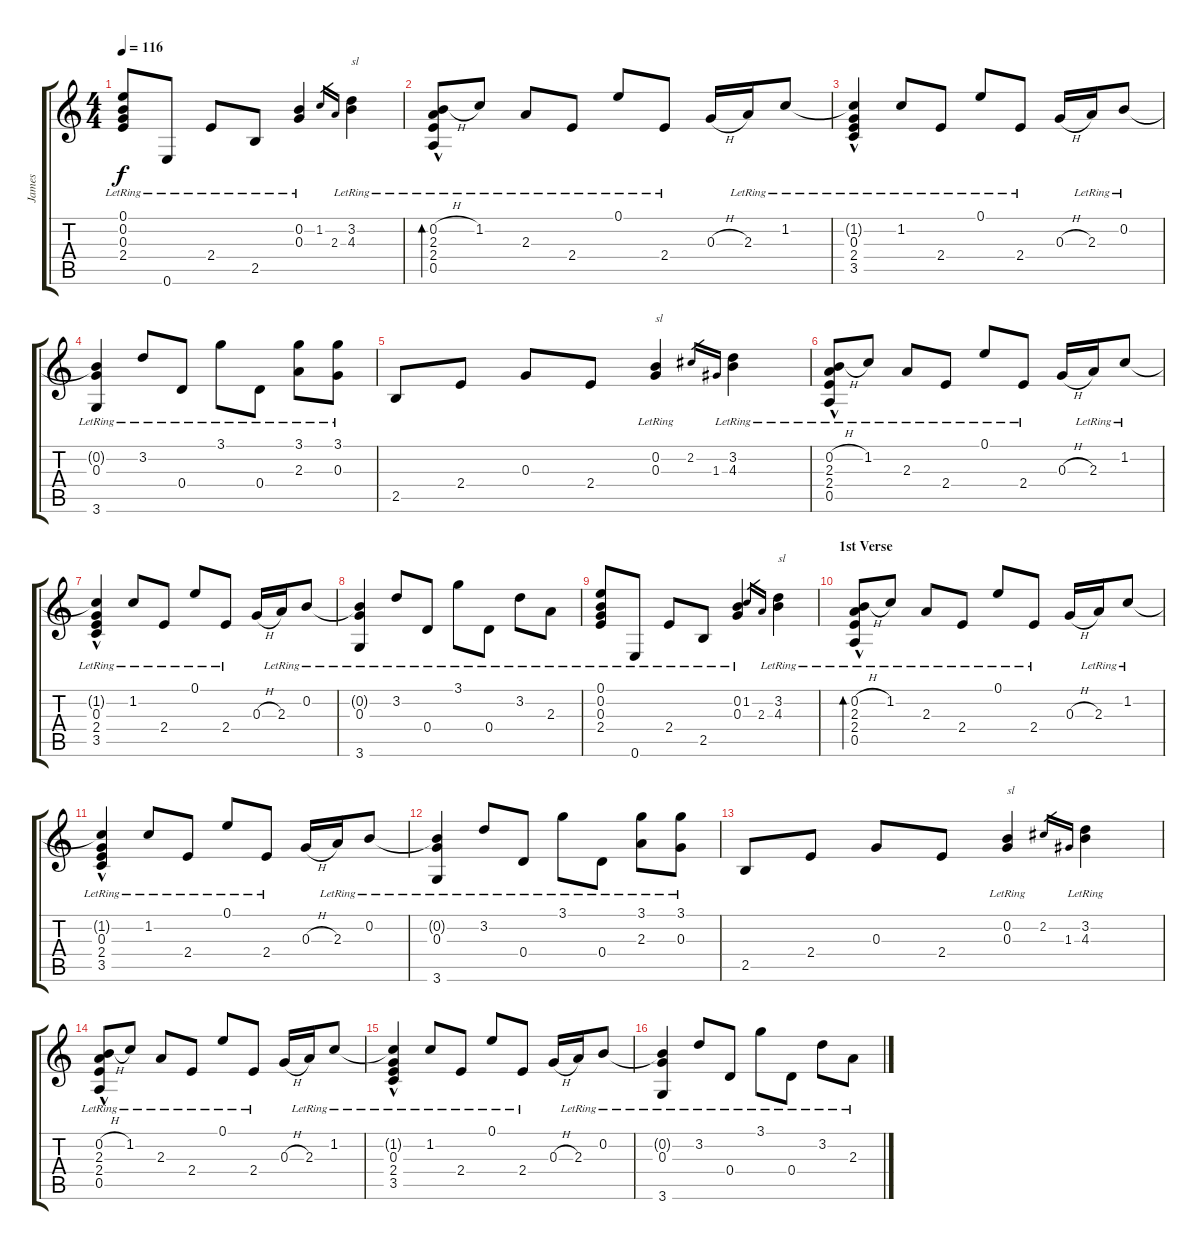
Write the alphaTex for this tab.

\track ("James" "James") {instrument acousticguitarnylon}
\staff {score tabs}
\tuning (E4 B3 G3 D3 A2 E2) {hide}
\ts (4 4)
\tempo 116
\clef g2
\ks aminor
(0.1{lr} 0.2{lr} 0.3{lr} 2.4{lr}).8{dy f} 0.6{lr}.8 2.4{lr}.8 2.5{lr}.8 (0.2{lr} 0.3{lr}).4 1.2.16{gr} 2.3.16{gr} (3.2{lr} 4.3{lr}).4{txt "sl"} |
(0.2{h} 2.3{lr} 2.4{lr} 0.5{hac lr}).8{bd 240} 1.2{lr}.8 2.3{lr}.8 2.4{lr}.8 0.1{lr}.8 2.4{lr}.8 0.3{h}.16 2.3{lr}.16 1.2{lr}.8 |
(1.2{t} 0.3{lr} 2.4{lr} 3.5{hac lr}).4 1.2{lr}.8 2.4{lr}.8 0.1{lr}.8 2.4{lr}.8 0.3{h}.16 2.3{lr}.16 0.2{lr}.8 |
(0.2{t} 0.3{lr} 3.6{lr}).4 3.2{lr}.8 0.4{lr}.8 3.1{lr}.8 0.4{lr}.8 (3.1{lr} 2.3{lr}).8 (3.1{lr} 0.3{lr}).8 |
2.5.8 2.4.8 0.3.8 2.4.8 (0.2{lr} 0.3{lr}).4{txt "sl"} 2.2.16{gr} 1.3.16{gr} (3.2{lr} 4.3{lr}).4 |
(0.2{h} 2.3{lr} 2.4{lr} 0.5{hac lr}).8 1.2{lr}.8 2.3{lr}.8 2.4{lr}.8 0.1{lr}.8 2.4{lr}.8 0.3{h}.16 2.3{lr}.16 1.2{lr}.8 |
(1.2{t} 0.3{lr} 2.4{lr} 3.5{hac lr}).4 1.2{lr}.8 2.4{lr}.8 0.1{lr}.8 2.4{lr}.8 0.3{h}.16 2.3{lr}.16 0.2{lr}.8 |
(0.2{t} 0.3{lr} 3.6{lr}).4 3.2{lr}.8 0.4{lr}.8 3.1{lr}.8 0.4{lr}.8 3.2{lr}.8 2.3{lr}.8 |
(0.1{lr} 0.2{lr} 0.3{lr} 2.4{lr}).8 0.6{lr}.8 2.4{lr}.8 2.5{lr}.8 (0.2{lr} 0.3{lr}).4 1.2.16{gr} 2.3.16{gr} (3.2{lr} 4.3{lr}).4{txt "sl"} |
\section ("" "1st Verse")
(0.2{h} 2.3{lr} 2.4{lr} 0.5{hac lr}).8{bd 240} 1.2{lr}.8 2.3{lr}.8 2.4{lr}.8 0.1{lr}.8 2.4{lr}.8 0.3{h}.16 2.3{lr}.16 1.2{lr}.8 |
(1.2{t} 0.3{lr} 2.4{lr} 3.5{hac lr}).4 1.2{lr}.8 2.4{lr}.8 0.1{lr}.8 2.4{lr}.8 0.3{h}.16 2.3{lr}.16 0.2{lr}.8 |
(0.2{t} 0.3{lr} 3.6{lr}).4 3.2{lr}.8 0.4{lr}.8 3.1{lr}.8 0.4{lr}.8 (3.1{lr} 2.3{lr}).8 (3.1{lr} 0.3{lr}).8 |
2.5.8 2.4.8 0.3.8 2.4.8 (0.2{lr} 0.3{lr}).4{txt "sl"} 2.2.16{gr} 1.3.16{gr} (3.2{lr} 4.3{lr}).4 |
(0.2{h} 2.3{lr} 2.4{lr} 0.5{hac lr}).8 1.2{lr}.8 2.3{lr}.8 2.4{lr}.8 0.1{lr}.8 2.4{lr}.8 0.3{h}.16 2.3{lr}.16 1.2{lr}.8 |
(1.2{t} 0.3{lr} 2.4{lr} 3.5{hac lr}).4 1.2{lr}.8 2.4{lr}.8 0.1{lr}.8 2.4{lr}.8 0.3{h}.16 2.3{lr}.16 0.2{lr}.8 |
(0.2{t} 0.3{lr} 3.6{lr}).4 3.2{lr}.8 0.4{lr}.8 3.1{lr}.8 0.4{lr}.8 3.2{lr}.8 2.3{lr}.8
